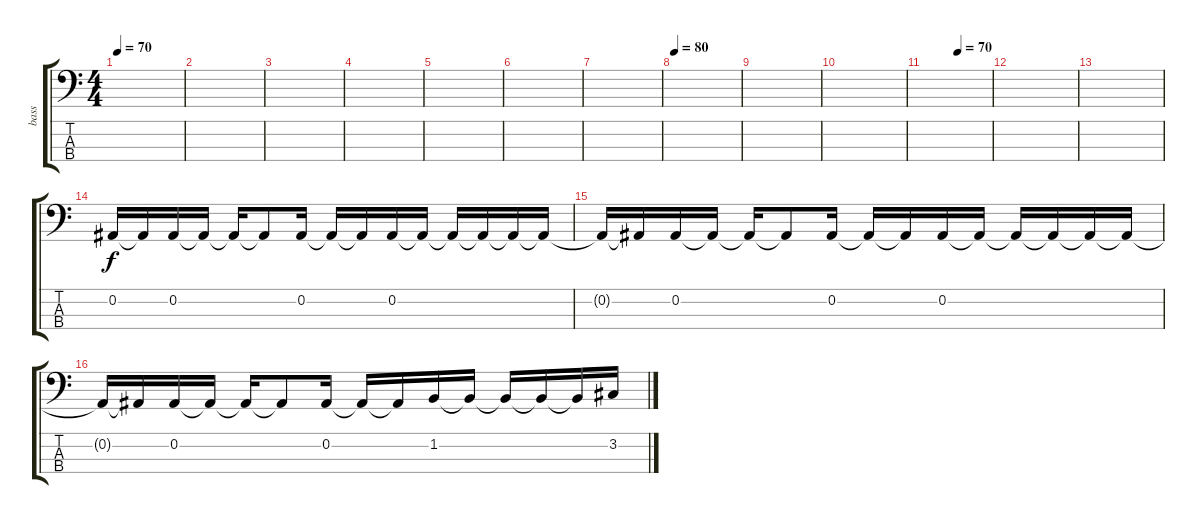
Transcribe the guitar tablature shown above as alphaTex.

\track ("bass" "bass") {instrument electricbassfinger}
\staff {score tabs}
\tuning (Eb2 Bb1 F1 C1) {hide}
\ts (4 4)
\tempo 70
\clef f4
\ks c
|
|
|
|
|
|
|
\tempo 80
|
|
|
\tempo (70 0.5)
|
|
|
0.2.16 0.2{t}.16 0.2.16 0.2{t}.16 0.2{t}.16 0.2{t}.8 0.2.16 0.2{t}.16 0.2{t}.16 0.2.16 0.2{t}.16 0.2{t}.16 0.2{t}.16 0.2{t}.16 0.2{t}.16 |
0.2{t}.16 0.2{t}.16 0.2.16 0.2{t}.16 0.2{t}.16 0.2{t}.8 0.2.16 0.2{t}.16 0.2{t}.16 0.2.16 0.2{t}.16 0.2{t}.16 0.2{t}.16 0.2{t}.16 0.2{t}.16 |
0.2{t}.16 0.2{t}.16 0.2.16 0.2{t}.16 0.2{t}.16 0.2{t}.8 0.2.16 0.2{t}.16 0.2{t}.16 1.2.16 1.2{t}.16 1.2{t}.16 1.2{t}.16 1.2{t}.16 3.2.16
